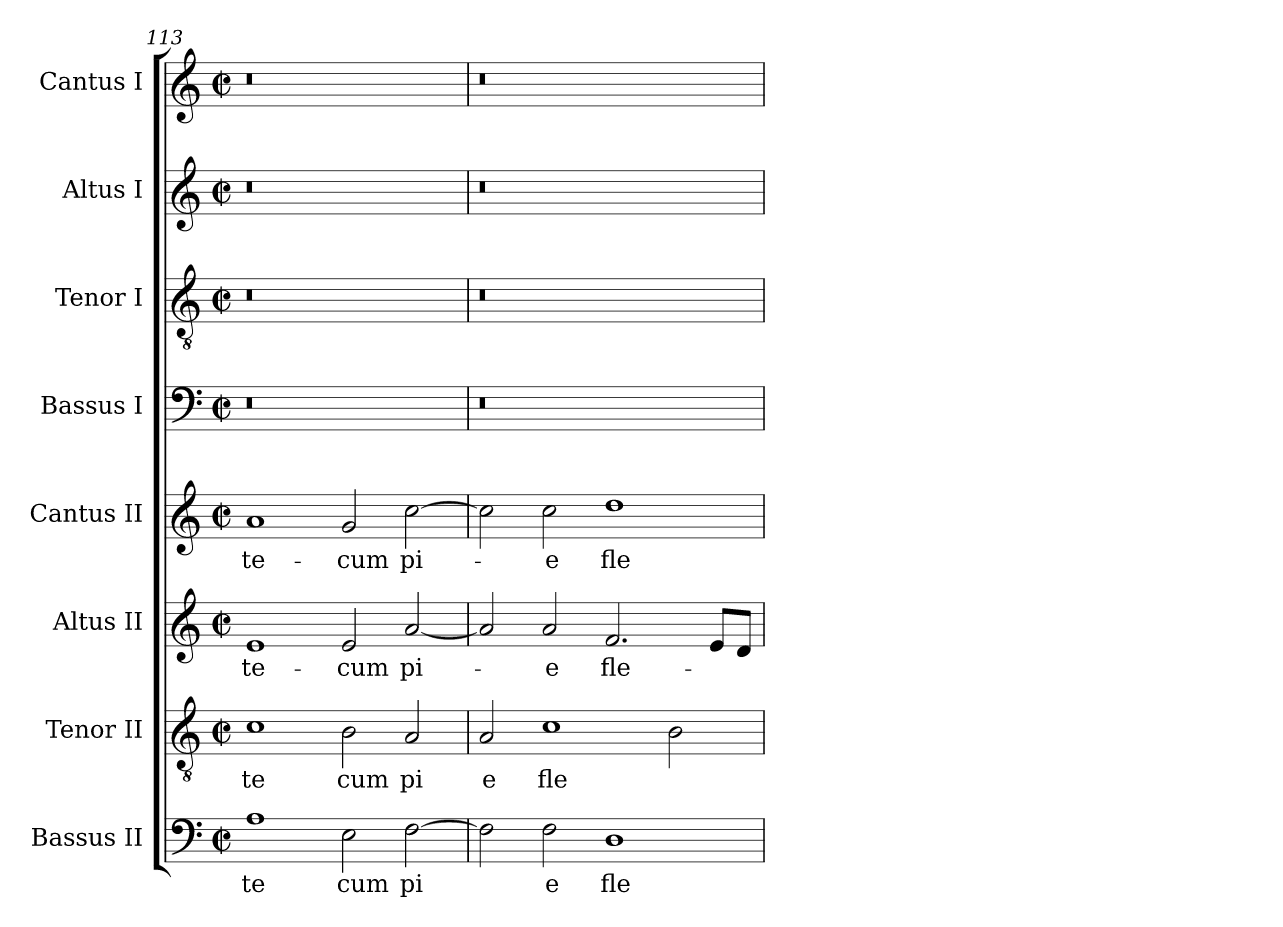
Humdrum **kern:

**kern	**text	**kern	**text	**kern	**text	**kern	**text	**kern	**kern	**kern	**kern
*part8	*part8	*part7	*part7	*part6	*part6	*part5	*part5	*part4	*part3	*part2	*part1
*staff8	*staff8	*staff7	*staff7	*staff6	*staff6	*staff5	*staff5	*staff4	*staff3	*staff2	*staff1
*I"Bassus II	*	*I"Tenor II	*	*I"Altus II	*	*I"Cantus II	*	*I"Bassus I	*I"Tenor I	*I"Altus I	*I"Cantus I
*clefF4	*	*clefGv2	*	*clefG2	*	*clefG2	*	*clefF4	*clefGv2	*clefG2	*clefG2
*k[]	*	*	*	*	*	*	*	*	*	*	*
*C:	*	*	*	*	*	*	*	*	*	*	*
*M2/2	*	*M2/2	*	*M2/2	*	*M2/2	*	*M2/2	*M2/2	*M2/2	*M2/2
*met(c|)	*	*met(c|)	*	*met(c|)	*	*met(c|)	*	*met(c|)	*met(c|)	*met(c|)	*met(c|)
=113	=113	=113	=113	=113	=113	=113	=113	=113	=113	=113	=113
!	!LO:LY:b:cj	!	!LO:LY:b:cj	!	!LO:LY:b:cj	!	!LO:LY:b:cj	!	!	!	!
1A	te	1c	te	1e	te-	1a	te-	0r	0r	0r	0r
!	!LO:LY:b:cj	!	!LO:LY:b:cj	!	!LO:LY:b:cj	!	!LO:LY:b:cj	!	!	!	!
2E\	cum	2B\	cum	2e/	-cum	2g/	-cum	.	.	.	.
!	!LO:LY:b:cj	!	!LO:LY:b:cj	!	!LO:LY:b:cj	!	!LO:LY:b:cj	!	!	!	!
[>2F\	pi	2A/	pi	[<2a/	pi-	[>2cc\	pi-	.	.	.	.
=114	=114	=114	=114	=114	=114	=114	=114	=114	=114	=114	=114
!	!	!	!LO:LY:b:cj	!	!	!	!	!	!	!	!
2F\]	.	2A/	e	2a/]	.	2cc\]	.	0r	0r	0r	0r
!	!LO:LY:b:cj	!	!LO:LY:b:cj	!	!LO:LY:b:cj	!	!LO:LY:b:cj	!	!	!	!
2F\	e	1c	fle	2a/	-e	2cc\	-e	.	.	.	.
!	!LO:LY:b:cj	!	!	!	!LO:LY:b:cj	!	!LO:LY:b:cj	!	!	!	!
1D	fle	.	.	2.f/	fle-	1dd	fle-	.	.	.	.
.	.	2B\	.	.	.	.	.	.	.	.	.
.	.	.	.	8e/L	.	.	.	.	.	.	.
.	.	.	.	8d/J	.	.	.	.	.	.	.
=	=	=	=	=	=	=	=	=	=	=	=
*-	*-	*-	*-	*-	*-	*-	*-	*-	*-	*-	*-
